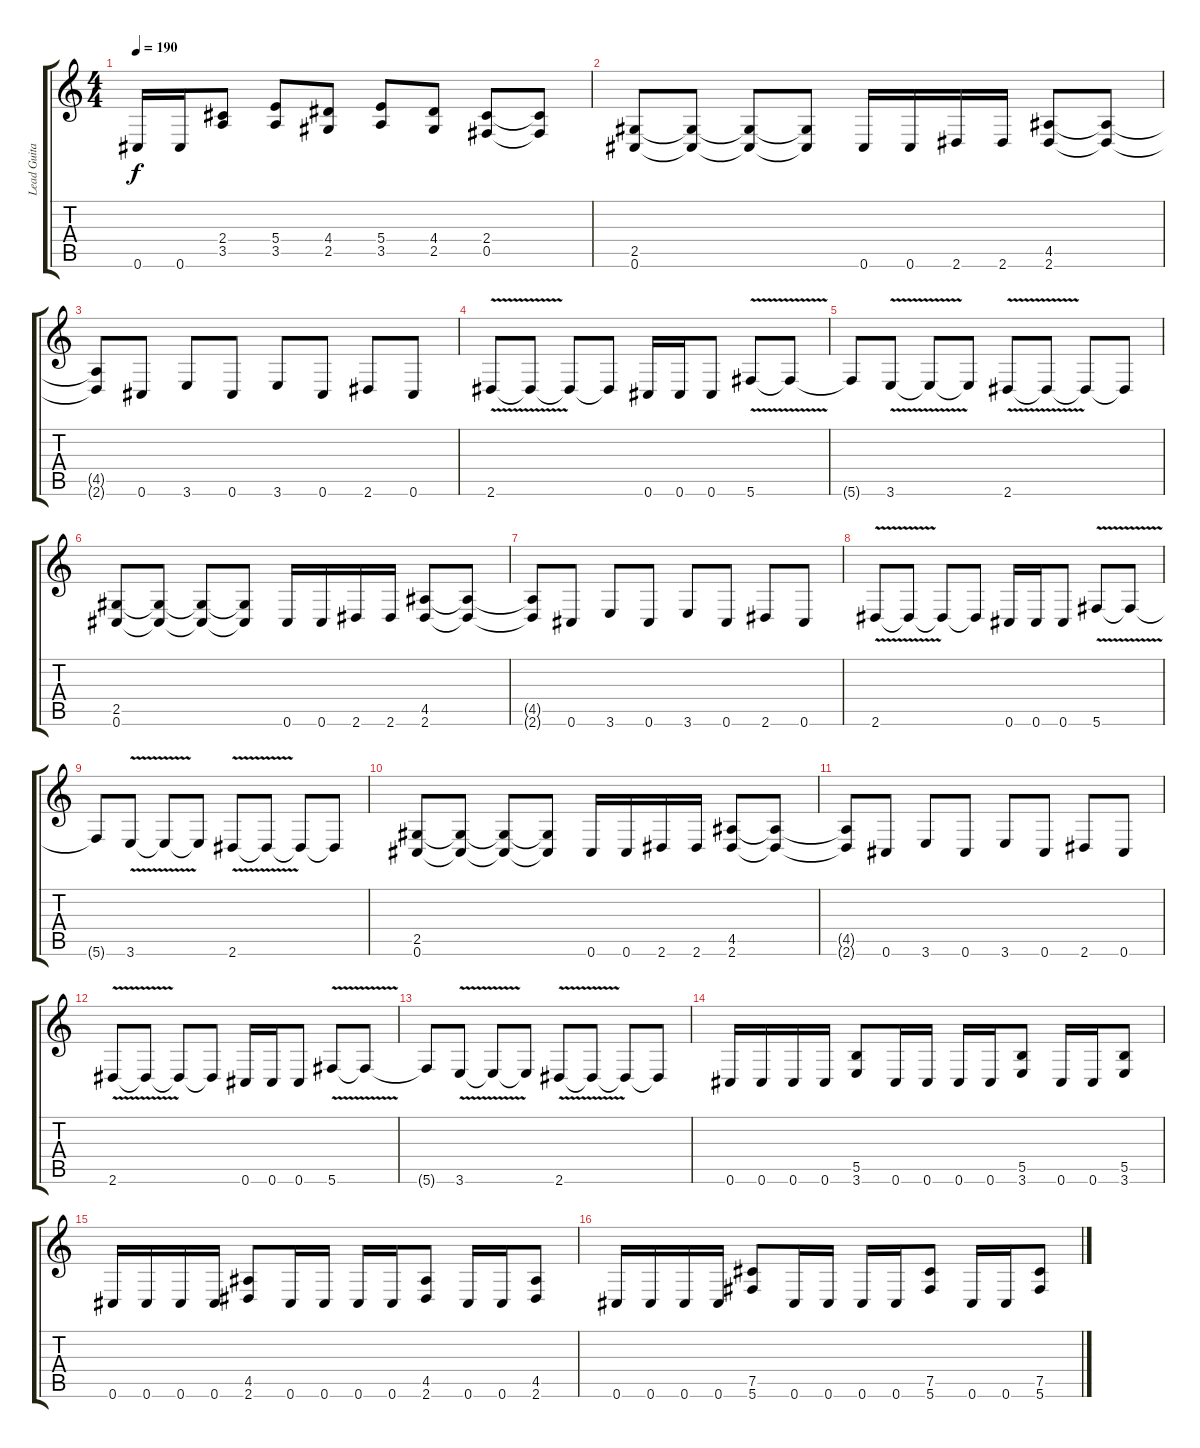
\track ("Lead Guitar" "Lead Guita") {instrument distortionguitar}
\staff {score tabs}
\tuning (Db4 Ab3 E3 B2 Gb2 Db2) {hide}
\ts (4 4)
\tempo 190
\clef g2
\ks c
0.6.16{dy f} 0.6.16 (2.4 3.5).8 (5.4 3.5).8 (4.4 2.5).8 (5.4 3.5).8 (4.4 2.5).8 (2.4 0.5).8 (2.4{t} 0.5{t}).8 |
(2.5 0.6).8 (2.5{t} 0.6{t}).8 (2.5{t} 0.6{t}).8 (2.5{t} 0.6{t}).8 0.6.16 0.6.16 2.6.16 2.6.16 (4.5 2.6).8 (4.5{t} 2.6{t}).8 |
(4.5{t} 2.6{t}).8 0.6.8 3.6.8 0.6.8 3.6.8 0.6.8 2.6.8 0.6.8 |
2.6{v}.8 2.6{t}.8 2.6{t}.8 2.6{t}.8 0.6.16 0.6.16 0.6.8 5.6{v}.8 5.6{t}.8 |
5.6{t}.8 3.6{v}.8 3.6{t}.8 3.6{t}.8 2.6{v}.8 2.6{t}.8 2.6{t}.8 2.6{t}.8 |
(2.5 0.6).8 (2.5{t} 0.6{t}).8 (2.5{t} 0.6{t}).8 (2.5{t} 0.6{t}).8 0.6.16 0.6.16 2.6.16 2.6.16 (4.5 2.6).8 (4.5{t} 2.6{t}).8 |
(4.5{t} 2.6{t}).8 0.6.8 3.6.8 0.6.8 3.6.8 0.6.8 2.6.8 0.6.8 |
2.6{v}.8 2.6{t}.8 2.6{t}.8 2.6{t}.8 0.6.16 0.6.16 0.6.8 5.6{v}.8 5.6{t}.8 |
5.6{t}.8 3.6{v}.8 3.6{t}.8 3.6{t}.8 2.6{v}.8 2.6{t}.8 2.6{t}.8 2.6{t}.8 |
(2.5 0.6).8 (2.5{t} 0.6{t}).8 (2.5{t} 0.6{t}).8 (2.5{t} 0.6{t}).8 0.6.16 0.6.16 2.6.16 2.6.16 (4.5 2.6).8 (4.5{t} 2.6{t}).8 |
(4.5{t} 2.6{t}).8 0.6.8 3.6.8 0.6.8 3.6.8 0.6.8 2.6.8 0.6.8 |
2.6{v}.8 2.6{t}.8 2.6{t}.8 2.6{t}.8 0.6.16 0.6.16 0.6.8 5.6{v}.8 5.6{t}.8 |
5.6{t}.8 3.6{v}.8 3.6{t}.8 3.6{t}.8 2.6{v}.8 2.6{t}.8 2.6{t}.8 2.6{t}.8 |
0.6.16 0.6.16 0.6.16 0.6.16 (5.5 3.6).8 0.6.16 0.6.16 0.6.16 0.6.16 (5.5 3.6).8 0.6.16 0.6.16 (5.5 3.6).8 |
0.6.16 0.6.16 0.6.16 0.6.16 (4.5 2.6).8 0.6.16 0.6.16 0.6.16 0.6.16 (4.5 2.6).8 0.6.16 0.6.16 (4.5 2.6).8 |
0.6.16 0.6.16 0.6.16 0.6.16 (7.5 5.6).8 0.6.16 0.6.16 0.6.16 0.6.16 (7.5 5.6).8 0.6.16 0.6.16 (7.5 5.6).8
